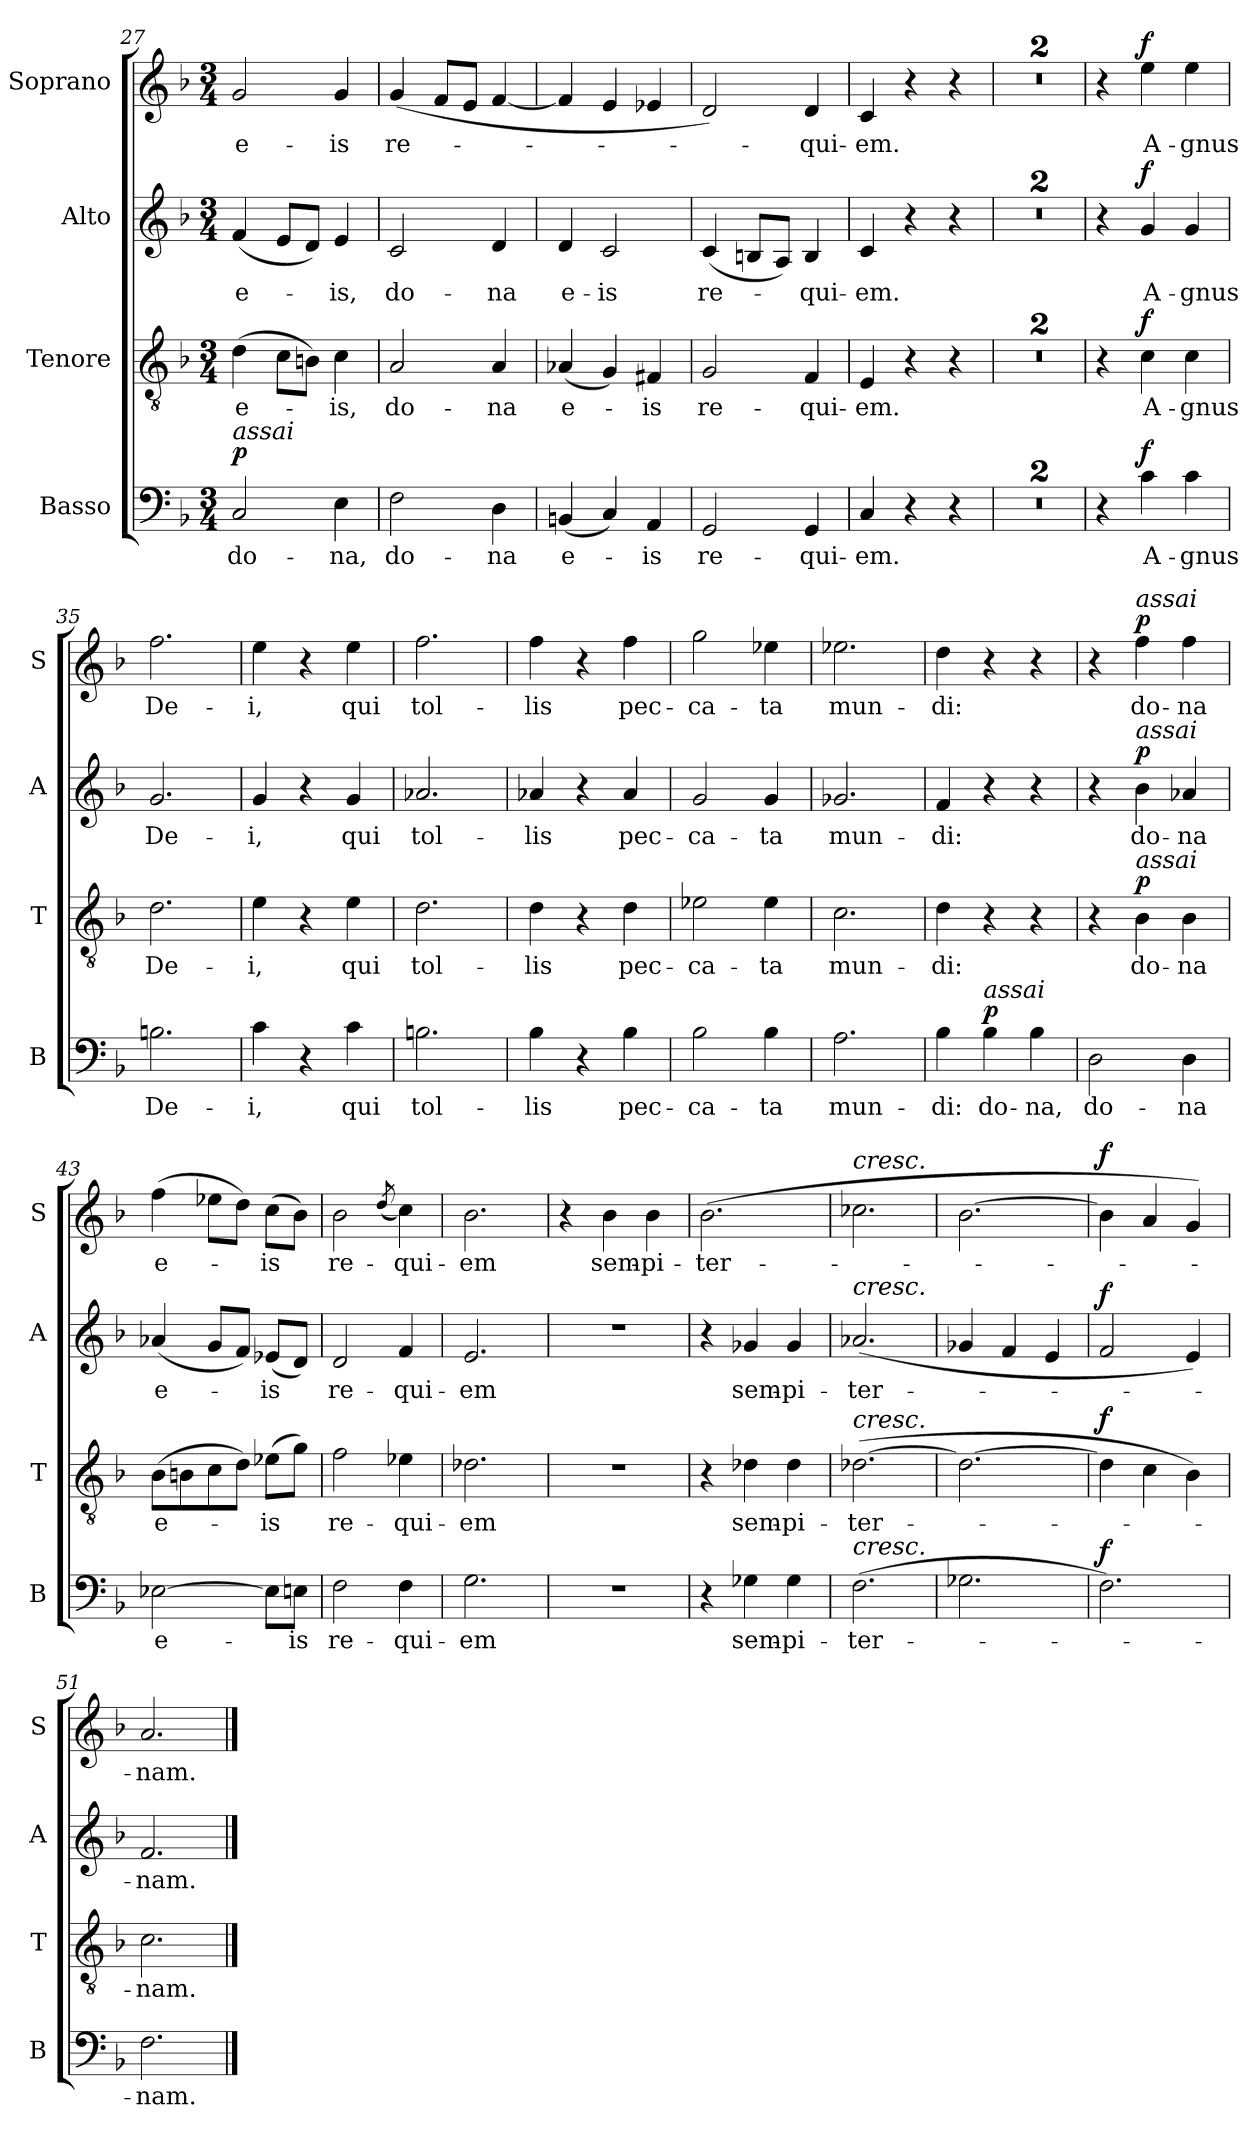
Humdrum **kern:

**kern	**text	**dynam	**kern	**text	**dynam	**kern	**text	**dynam	**kern	**text	**dynam
*part4	*part4	*part4	*part3	*part3	*part3	*part2	*part2	*part2	*part1	*part1	*part1
*staff4	*staff4	*staff4	*staff3	*staff3	*staff3	*staff2	*staff2	*staff2	*staff1	*staff1	*staff1
*I"Basso	*	*	*I"Tenore	*	*	*I"Alto	*	*	*I"Soprano	*	*
*I'B	*	*	*I'T	*	*	*I'A	*	*	*I'S	*	*
!!LO:PB:g=z
*clefF4	*	*	*clefGv2	*	*	*clefG2	*	*	*clefG2	*	*
*k[b-]	*	*	*k[b-]	*	*	*k[b-]	*	*	*k[b-]	*	*
*F:	*	*	*F:	*	*	*F:	*	*	*F:	*	*
*M3/4	*	*	*M3/4	*	*	*M3/4	*	*	*M3/4	*	*
=27	=27	=27	=27	=27	=27	=27	=27	=27	=27	=27	=27
!LO:TX:a:i:t=assai	!	!	!	!	!	!	!	!	!	!	!
!	!LO:LY:b	!LO:DY:a	!	!LO:LY:b	!	!	!LO:LY:b	!	!	!LO:LY:b	!
2C/	do-	p	(>4d\	e-	.	(<4f/	e-	.	2g/	e-	.
.	.	.	8c\L	.	.	8e/L	.	.	.	.	.
.	.	.	8Bn\J)	.	.	8d/J)	.	.	.	.	.
!	!LO:LY:b	!	!	!LO:LY:b	!	!	!LO:LY:b	!	!	!LO:LY:b	!
4E\	-na,	.	4c\	-is,	.	4e/	-is,	.	4g/	-is	.
=28	=28	=28	=28	=28	=28	=28	=28	=28	=28	=28	=28
!	!LO:LY:b	!	!	!LO:LY:b	!	!	!LO:LY:b	!	!	!LO:LY:b	!
2F\	do-	.	2A/	do-	.	2c/	do-	.	(<4g/	re-	.
.	.	.	.	.	.	.	.	.	8f/L	.	.
.	.	.	.	.	.	.	.	.	8e/J	.	.
!	!LO:LY:b	!	!	!LO:LY:b	!	!	!LO:LY:b	!	!	!	!
4D\	-na	.	4A/	-na	.	4d/	-na	.	[4f/	.	.
=29	=29	=29	=29	=29	=29	=29	=29	=29	=29	=29	=29
!	!LO:LY:b	!	!	!LO:LY:b	!	!	!LO:LY:b	!	!	!	!
(<4BBn/	e-	.	(<4A-X/	e-	.	4d/	e-	.	4f/]	.	.
!	!	!	!	!	!	!	!LO:LY:b	!	!	!	!
4C/)	.	.	4G/)	.	.	2c/	-is	.	4e/	.	.
!	!LO:LY:b	!	!	!LO:LY:b	!	!	!	!	!	!	!
4AA/	-is	.	4F#X/	-is	.	.	.	.	4e-X/	.	.
=30	=30	=30	=30	=30	=30	=30	=30	=30	=30	=30	=30
!	!LO:LY:b	!	!	!LO:LY:b	!	!	!LO:LY:b	!	!	!	!
2GG/	re-	.	2G/	re-	.	(<4c/	re-	.	2d/)	.	.
.	.	.	.	.	.	8Bn/L	.	.	.	.	.
.	.	.	.	.	.	8A/J)	.	.	.	.	.
!	!LO:LY:b	!	!	!LO:LY:b	!	!	!LO:LY:b	!	!	!LO:LY:b	!
4GG/	-qui-	.	4F/	-qui-	.	4B/	-qui-	.	4d/	-qui-	.
=31	=31	=31	=31	=31	=31	=31	=31	=31	=31	=31	=31
!	!LO:LY:b	!	!	!LO:LY:b	!	!	!LO:LY:b	!	!	!LO:LY:b	!
4C/	-em.	.	4E/	-em.	.	4c/	-em.	.	4c/	-em.	.
4r	.	.	4r	.	.	4r	.	.	4r	.	.
4r	.	.	4r	.	.	4r	.	.	4r	.	.
=32	=32	=32	=32	=32	=32	=32	=32	=32	=32	=32	=32
2.r	.	.	2.r	.	.	2.r	.	.	2.r	.	.
=33	=33	=33	=33	=33	=33	=33	=33	=33	=33	=33	=33
2.r	.	.	2.r	.	.	2.r	.	.	2.r	.	.
=34	=34	=34	=34	=34	=34	=34	=34	=34	=34	=34	=34
4r	.	.	4r	.	.	4r	.	.	4r	.	.
!	!LO:LY:b	!LO:DY:a	!	!LO:LY:b	!LO:DY:a	!	!LO:LY:b	!LO:DY:a	!	!LO:LY:b	!LO:DY:a
4c\	A-	f	4c\	A-	f	4g/	A-	f	4ee\	A-	f
!	!LO:LY:b	!	!	!LO:LY:b	!	!	!LO:LY:b	!	!	!LO:LY:b	!
4c\	-gnus	.	4c\	-gnus	.	4g/	-gnus	.	4ee\	-gnus	.
=35	=35	=35	=35	=35	=35	=35	=35	=35	=35	=35	=35
!	!LO:LY:b	!	!	!LO:LY:b	!	!	!LO:LY:b	!	!	!LO:LY:b	!
2.Bn\	De-	.	2.d\	De-	.	2.g/	De-	.	2.ff\	De-	.
!!LO:LB:g=z
=36	=36	=36	=36	=36	=36	=36	=36	=36	=36	=36	=36
!	!LO:LY:b	!	!	!LO:LY:b	!	!	!LO:LY:b	!	!	!LO:LY:b	!
4c\	-i,	.	4e\	-i,	.	4g/	-i,	.	4ee\	-i,	.
4r	.	.	4r	.	.	4r	.	.	4r	.	.
!	!LO:LY:b	!	!	!LO:LY:b	!	!	!LO:LY:b	!	!	!LO:LY:b	!
4c\	qui	.	4e\	qui	.	4g/	qui	.	4ee\	qui	.
=37	=37	=37	=37	=37	=37	=37	=37	=37	=37	=37	=37
!	!LO:LY:b	!	!	!LO:LY:b	!	!	!LO:LY:b	!	!	!LO:LY:b	!
2.Bn\	tol-	.	2.d\	tol-	.	2.a-X/	tol-	.	2.ff\	tol-	.
=38	=38	=38	=38	=38	=38	=38	=38	=38	=38	=38	=38
!	!LO:LY:b	!	!	!LO:LY:b	!	!	!LO:LY:b	!	!	!LO:LY:b	!
4B-\	-lis	.	4d\	-lis	.	4a-X/	-lis	.	4ff\	-lis	.
4r	.	.	4r	.	.	4r	.	.	4r	.	.
!	!LO:LY:b	!	!	!LO:LY:b	!	!	!LO:LY:b	!	!	!LO:LY:b	!
4B-\	pec-	.	4d\	pec-	.	4a-/	pec-	.	4ff\	pec-	.
=39	=39	=39	=39	=39	=39	=39	=39	=39	=39	=39	=39
!	!LO:LY:b	!	!	!LO:LY:b	!	!	!LO:LY:b	!	!	!LO:LY:b	!
2B-\	-ca-	.	2e-X\	-ca-	.	2g/	-ca-	.	2gg\	-ca-	.
!	!LO:LY:b	!	!	!LO:LY:b	!	!	!LO:LY:b	!	!	!LO:LY:b	!
4B-\	-ta	.	4e-\	-ta	.	4g/	-ta	.	4ee-X\	-ta	.
=40	=40	=40	=40	=40	=40	=40	=40	=40	=40	=40	=40
!	!LO:LY:b	!	!	!LO:LY:b	!	!	!LO:LY:b	!	!	!LO:LY:b	!
2.A\	mun-	.	2.c\	mun-	.	2.g-X/	mun-	.	2.ee-X\	mun-	.
=41	=41	=41	=41	=41	=41	=41	=41	=41	=41	=41	=41
!	!LO:LY:b	!	!	!LO:LY:b	!	!	!LO:LY:b	!	!	!LO:LY:b	!
4B-\	-di:	.	4d\	-di:	.	4f/	-di:	.	4dd\	-di:	.
!LO:TX:a:i:t=assai	!	!	!	!	!	!	!	!	!	!	!
!	!LO:LY:b	!LO:DY:a	!	!	!	!	!	!	!	!	!
4B-\	do-	p	4r	.	.	4r	.	.	4r	.	.
!	!LO:LY:b	!	!	!	!	!	!	!	!	!	!
4B-\	-na,	.	4r	.	.	4r	.	.	4r	.	.
=42	=42	=42	=42	=42	=42	=42	=42	=42	=42	=42	=42
!	!LO:LY:b	!	!	!	!	!	!	!	!	!	!
2D\	do-	.	4r	.	.	4r	.	.	4r	.	.
!	!	!	!	!	!	!	!	!	!LO:TX:a:i:t=assai	!	!
!	!	!	!	!	!	!LO:TX:a:i:t=assai	!	!	!	!	!
!	!	!	!LO:TX:a:i:t=assai	!	!	!	!	!	!	!	!
!	!	!	!	!LO:LY:b	!LO:DY:a	!	!LO:LY:b	!LO:DY:a	!	!LO:LY:b	!LO:DY:a
.	.	.	4B-\	do-	p	4b-\	do-	p	4ff\	do-	p
!	!LO:LY:b	!	!	!LO:LY:b	!	!	!LO:LY:b	!	!	!LO:LY:b	!
4D\	-na	.	4B-\	-na	.	4a-X/	-na	.	4ff\	-na	.
=43	=43	=43	=43	=43	=43	=43	=43	=43	=43	=43	=43
!	!LO:LY:b	!	!	!LO:LY:b	!	!	!LO:LY:b	!	!	!LO:LY:b	!
[2E-X\	e-	.	(>8B-\L	e-	.	(<4a-X/	e-	.	(>4ff\	e-	.
.	.	.	8Bn\	.	.	.	.	.	.	.	.
.	.	.	8c\	.	.	8g/L	.	.	8ee-X\L	.	.
.	.	.	8d\J)	.	.	8f/J)	.	.	8dd\J)	.	.
!	!	!	!	!LO:LY:b	!	!	!LO:LY:b	!	!	!LO:LY:b	!
8E-\L]	.	.	(>8e-X\L	-is	.	(<8e-X/L	-is	.	(>8cc\L	-is	.
!	!LO:LY:b	!	!	!	!	!	!	!	!	!	!
8En\J	-is	.	8g\J)	.	.	8d/J)	.	.	8b-\J)	.	.
!!LO:LB:g=z
=44	=44	=44	=44	=44	=44	=44	=44	=44	=44	=44	=44
!	!LO:LY:b	!	!	!LO:LY:b	!	!	!LO:LY:b	!	!	!LO:LY:b	!
2F\	re-	.	2f\	re-	.	2d/	re-	.	2b-\	re-	.
.	.	.	.	.	.	.	.	.	(<8qdd/	.	.
!	!LO:LY:b	!	!	!LO:LY:b	!	!	!LO:LY:b	!	!	!LO:LY:b	!
4F\	-qui-	.	4e-X\	-qui-	.	4f/	-qui-	.	4cc\)	-qui-	.
=45	=45	=45	=45	=45	=45	=45	=45	=45	=45	=45	=45
!	!LO:LY:b	!	!	!LO:LY:b	!	!	!LO:LY:b	!	!	!LO:LY:b	!
2.G\	-em	.	2.d-X\	-em	.	2.e/	-em	.	2.b-\	-em	.
=46	=46	=46	=46	=46	=46	=46	=46	=46	=46	=46	=46
2.r	.	.	2.r	.	.	2.r	.	.	4r	.	.
!	!	!	!	!	!	!	!	!	!	!LO:LY:b	!
.	.	.	.	.	.	.	.	.	4b-\	sem-	.
!	!	!	!	!	!	!	!	!	!	!LO:LY:b	!
.	.	.	.	.	.	.	.	.	4b-\	-pi-	.
=47	=47	=47	=47	=47	=47	=47	=47	=47	=47	=47	=47
!	!	!	!	!	!	!	!	!	!	!LO:LY:b	!
4r	.	.	4r	.	.	4r	.	.	(>2.b-\	-ter-	.
!	!LO:LY:b	!	!	!LO:LY:b	!	!	!LO:LY:b	!	!	!	!
4G-X\	sem-	.	4d-X\	sem-	.	4g-X/	sem-	.	.	.	.
!	!LO:LY:b	!	!	!LO:LY:b	!	!	!LO:LY:b	!	!	!	!
4G-\	-pi-	.	4d-\	-pi-	.	4g-/	-pi-	.	.	.	.
=48	=48	=48	=48	=48	=48	=48	=48	=48	=48	=48	=48
!	!	!	!	!	!	!	!	!	!LO:TX:a:i:t=cresc.	!	!
!	!	!	!	!	!	!LO:TX:a:i:t=cresc.	!	!	!	!	!
!	!	!	!LO:TX:a:i:t=cresc.	!	!	!	!	!	!	!	!
!LO:TX:a:i:t=cresc.	!	!	!	!	!	!	!	!	!	!	!
!	!LO:LY:b	!	!	!LO:LY:b	!	!	!LO:LY:b	!	!	!	!
(>2.F\	-ter-	.	(>[2.d-X\	-ter-	.	(<2.a-X/	-ter-	.	2.cc-X\	.	.
=49	=49	=49	=49	=49	=49	=49	=49	=49	=49	=49	=49
2.G-X\	.	.	2.d-\_	.	.	4g-X/	.	.	[2.b-\	.	.
.	.	.	.	.	.	4f/	.	.	.	.	.
.	.	.	.	.	.	4e/	.	.	.	.	.
=50	=50	=50	=50	=50	=50	=50	=50	=50	=50	=50	=50
!	!	!LO:DY:a	!	!	!LO:DY:a	!	!	!LO:DY:a	!	!	!LO:DY:a
2.F\)	.	f	4d-\]	.	f	2f/	.	f	4b-\]	.	f
.	.	.	4c\	.	.	.	.	.	4a/	.	.
.	.	.	4B-\)	.	.	4e/)	.	.	4g/)	.	.
=51	=51	=51	=51	=51	=51	=51	=51	=51	=51	=51	=51
!	!LO:LY:b	!	!	!LO:LY:b	!	!	!LO:LY:b	!	!	!LO:LY:b	!
2.F\	-nam.	.	2.c\	-nam.	.	2.f/	-nam.	.	2.a/	-nam.	.
==	==	==	==	==	==	==	==	==	==	==	==
*-	*-	*-	*-	*-	*-	*-	*-	*-	*-	*-	*-
